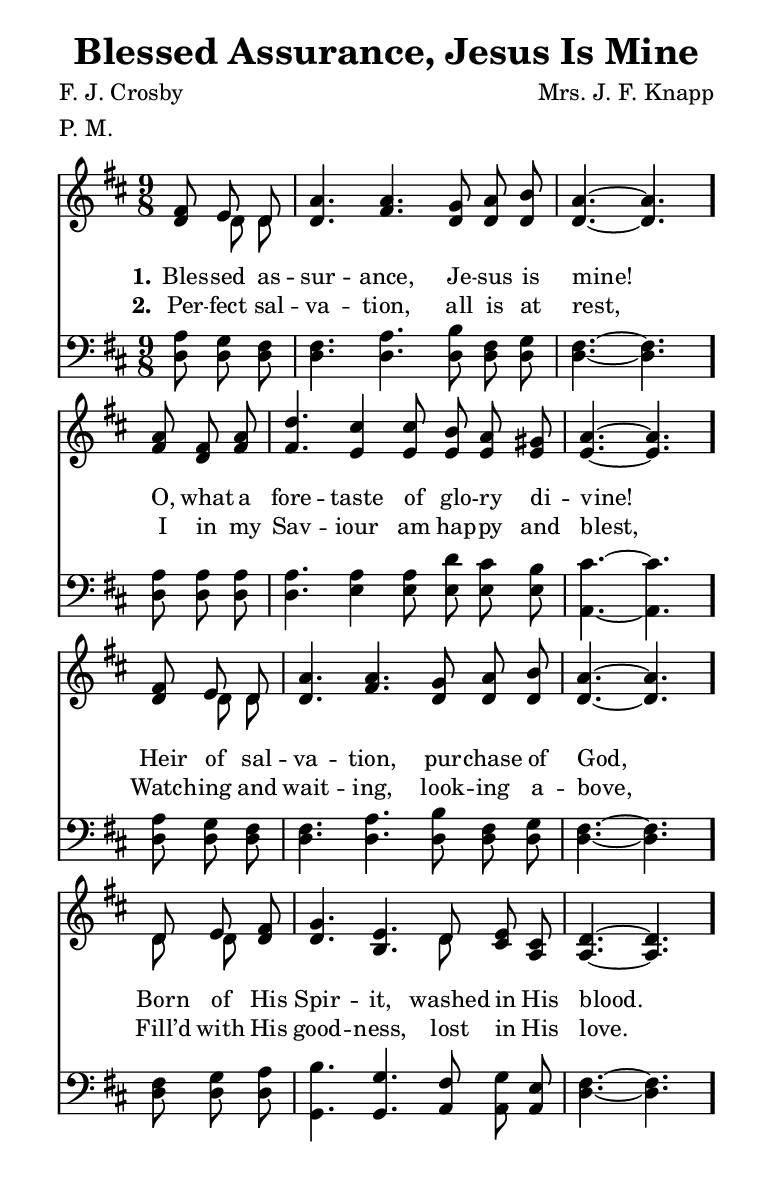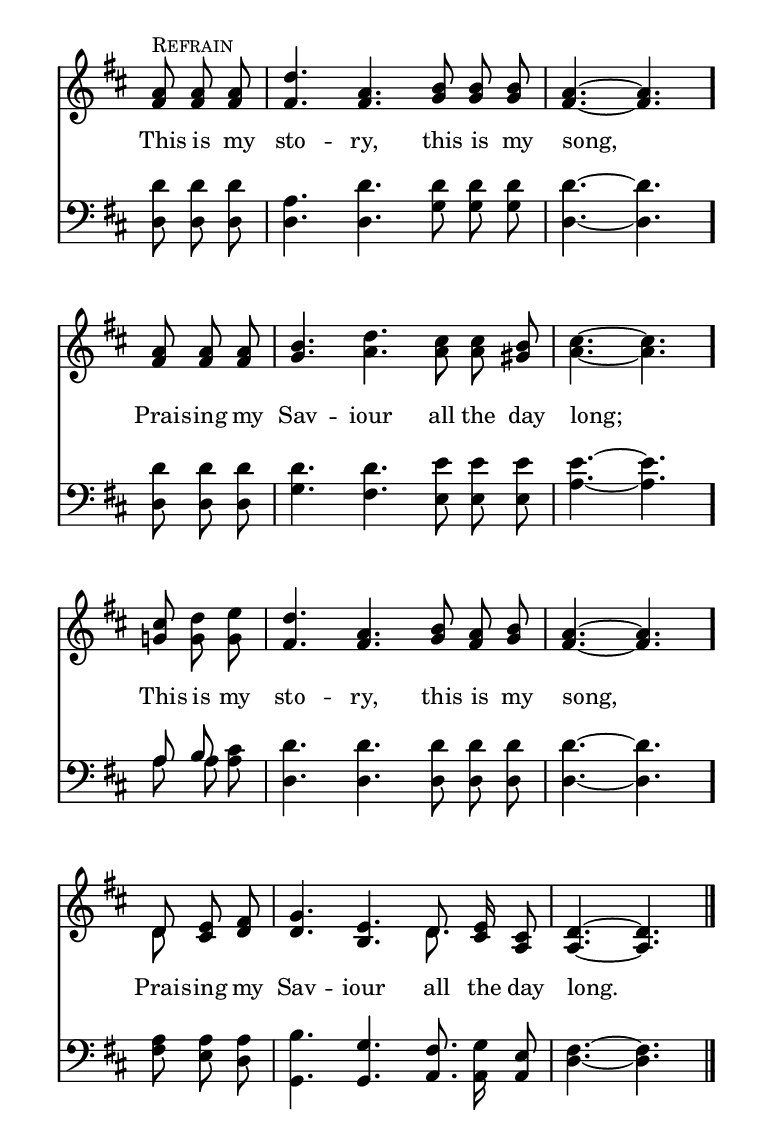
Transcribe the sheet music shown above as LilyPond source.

\include "common/global.ily"
\paper {
  \include "common/paper.ily"
  %ragged-bottom = ##t
  %ragged-last-bottom = ##t
  systems-per-page = #(cond (is-eogsized 5) (#t 4))
  %page-count = ##f
  system-count = #(cond (is-eogsized 5) (#t #f))
}

\header{
  hymnnumber = "149"
  title = "Blessed Assurance, Jesus Is Mine"
  tunename = ""
  meter = "P. M."
  poet = "F. J. Crosby"
  composer = "Mrs. J. F. Knapp"
  %copyright = ""
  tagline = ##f
}

global = {
  \include "common/overrides.ily"
  \override Staff.TimeSignature.style = #'numbered
  \time 9/8
  \override Score.MetronomeMark.transparent = ##t % hide all fermata changes too
  \tempo 8=160
  \key d \major
  \partial 4.
  \autoBeamOff
}

notesSoprano = {
\global
\relative c' {

  fis8 e d | a'4. a g8 a b | a4. ~ a4.
  a8 fis a | d4. cis4 cis8 b a gis | a4. ~ a4.
  fis8 e d | a'4. a g8 a b | a4. ~ a4.
  d,8 e fis | g4. e d8 e cis | d4. ~ d4.

  << s^\markup { \small \caps "Refrain" }
  { a'8 a a | d4. a } >> b8 b b | a4. ~ a4.
  a8 a a | b4. d cis8 cis b | cis4. ~ cis4.
  cis8 d e | d4. a4. b8 a b | a4. ~ a4.
  d,8 e fis | g4. e d8. e16 cis8 | d4. ~ d4.

  \bar "|."

}
}

notesAlto = {
\global
\relative e' {

  d8 d d | d4. fis d8 d d | d4. ~ d4.
  fis8 d fis | fis4. e4 e8 e e e | e4. ~ e4.
  d8 d d | d4. fis d8 d d | d4. ~ d4.
  d8 d d | d4. b4. d8 cis a | a4. ~ a4.

  fis'8 fis fis | fis4. fis4. g8 g g | fis4. ~ fis4.
  fis8 fis fis | g4. a4. a8 a gis | a4. ~ a4.
  g!8 g g | fis4. fis g8 fis g | fis4. ~ fis4.
  d8 cis d | d4. b4. d8. cis16 a8 | a4. ~ a4.

}
}

notesTenor = {
\global
\relative a {

  a8 g fis | fis4. a4. b8 fis g | fis4. ~ fis4.
  a8 a a | a4. a4 a8 d cis b | cis4. ~ cis4.
  a8 g fis | fis4. a4. b8 fis g | fis4. ~ fis4.
  fis8 g a | b4. g fis8 g e | fis4. ~ fis4.

  d'8 d d | a4. d d8 d d | d4. ~ d4.
  d8 d d | d4. d e8 e e | e4. ~ e4.
  a,8 b cis | d4. d d8 d d | d4. ~ d4.
  a8 a a | b4. g fis8. g16 e8 | fis4. ~ fis4.

}
}

notesBass = {
\global
\relative f {

  d8 d d | d4. d d8 d d | d4. ~ d4.
  d8 d d | d4. e4 e8 e e e | a,4. ~ a4.
  d8 d d | d4. d d8 d d | d4. ~ d4.
  d8 d d | g,4. g a8 a a | d4. ~ d4.

  d8 d d | d4. d  g8 g g | d4. ~ d4.
  d8 d d g4. fis e8 e e | a4. ~ a4.
  a8 a a | d,4. d d8 d d | d4. ~ d4.
  fis8 e d | g,4. g a8. a16 a8 | d4. ~ d4.

}
}

Refrain = \lyricmode {

This is my sto -- ry, this is my song, \bar "."
Prais -- ing my Sav -- iour all the day long; \bar "."
This is my sto -- ry, this is my song, \bar "."
Prais -- ing my Sav -- iour all the day long. \bar "."

}

wordsA = \lyricmode {
\set stanza = "1."

Bles -- sed as -- sur -- ance, Je -- sus is mine! \bar "."
O, what a fore -- taste of glo -- ry di -- vine! \bar "."
Heir of sal -- va -- tion, pur -- chase of God, \bar "."
Born of His Spir -- it, washed in His blood. \bar "."

\Refrain

}

wordsB = \lyricmode {
\set stanza = "2."

Per -- fect sal -- va -- tion, all is at rest,
I in my Sav -- iour am hap -- py and blest,
Watch -- ing and wait -- ing, look -- ing a -- bove,
Fill’d with His good -- ness, lost in His love.

}

\score {
  \context ChoirStaff <<
    \context Staff = upper <<
      \set Staff.autoBeaming = ##f
      \set ChoirStaff.systemStartDelimiter = #'SystemStartBar
      \set ChoirStaff.printPartCombineTexts = ##f
      \partcombine #'(2 . 9) \notesSoprano \notesAlto
      \context NullVoice = sopranos { \voiceOne << \notesSoprano >> }
      \context NullVoice = altos { \voiceTwo << \notesAlto >> }
      \context Lyrics = one   \lyricsto sopranos \wordsA
      \context Lyrics = two   \lyricsto sopranos \wordsB
    >>
    \context Staff = men <<
      \set Staff.autoBeaming = ##f
      \clef bass
      \set ChoirStaff.printPartCombineTexts = ##f
      \partcombine #'(2 . 9) \notesTenor \notesBass
      \context NullVoice = tenors { \voiceOne << \notesTenor >> }
      \context NullVoice = basses { \voiceTwo << \notesBass >> }
    >>
  >>
  \layout {
    \include "common/layout.ily"
  }
  \midi{
    \include "common/midi.ily"
  }
}

\version "2.19.49"  % necessary for upgrading to future LilyPond versions.

% vi:set et ts=2 sw=2 ai nocindent syntax=lilypond:
